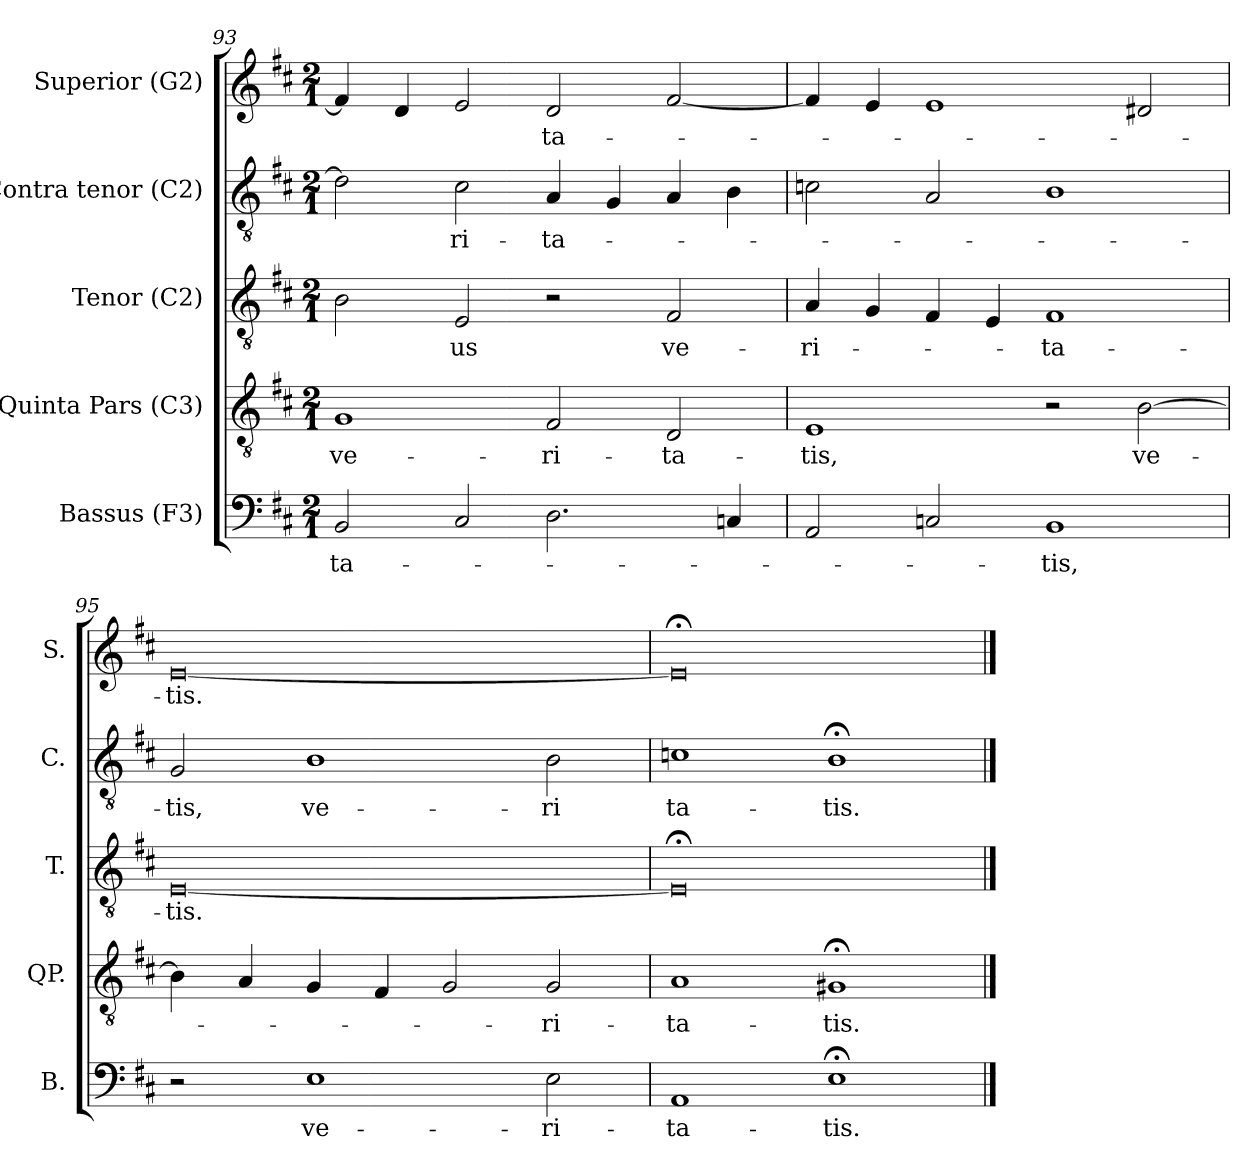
**kern	**text	**kern	**text	**kern	**text	**kern	**text	**kern	**text
*part5	*part5	*part4	*part4	*part3	*part3	*part2	*part2	*part1	*part1
*staff5	*staff5	*staff4	*staff4	*staff3	*staff3	*staff2	*staff2	*staff1	*staff1
*I"Bassus (F3)	*	*I"Quinta Pars (C3)	*	*I"Tenor (C2)	*	*I"Contra tenor (C2)	*	*I"Superior (G2)	*
*I'B.	*	*I'QP.	*	*I'T.	*	*I'C.	*	*I'S.	*
!!LO:LB:g=z
*clefF4	*	*clefGv2	*	*clefGv2	*	*clefGv2	*	*clefG2	*
*	*	*ITrd7c12	*	*ITrd7c12	*	*ITrd7c12	*	*	*
*k[f#c#]	*	*k[f#c#]	*	*k[f#c#]	*	*k[f#c#]	*	*k[f#c#]	*
*D:	*	*D:	*	*D:	*	*D:	*	*D:	*
*M2/1	*	*M2/1	*	*M2/1	*	*M2/1	*	*M2/1	*
=93	=93	=93	=93	=93	=93	=93	=93	=93	=93
!	!LO:LY:b:color=#000000	!	!	!	!	!	!	!	!
!	!	!	!LO:LY:b:color=#000000	!	!	!	!	!	!
2BBi/	-ta-	1GGi	ve-	2BBi\	.	2Di\]	.	4f#i/]	.
.	.	.	.	.	.	.	.	4di/	.
!	!	!	!	!	!LO:LY:b:color=#000000	!	!	!	!
!	!	!	!	!	!	!	!LO:LY:b:color=#000000	!	!
2C#i/	.	.	.	2EEi/	-us	2C#i\	-ri-	2ei/	.
!	!	!	!LO:LY:b:color=#000000	!	!	!	!	!	!
!	!	!	!	!	!	!	!LO:LY:b:color=#000000	!	!
!	!	!	!	!	!	!	!	!	!LO:LY:b:color=#000000
2.Di\	.	2FF#i/	-ri-	2r	.	4AAi/	-ta-	2di/	-ta-
.	.	.	.	.	.	4GGi/	.	.	.
!	!	!	!LO:LY:b:color=#000000	!	!	!	!	!	!
!	!	!	!	!	!LO:LY:b:color=#000000	!	!	!	!
.	.	2DDi/	-ta-	2FF#i/	ve-	4AAi/	.	[2f#i/	.
4Ci/	.	.	.	.	.	4BBi\	.	.	.
=94	=94	=94	=94	=94	=94	=94	=94	=94	=94
!	!	!	!LO:LY:b:color=#000000	!	!	!	!	!	!
!	!	!	!	!	!LO:LY:b:color=#000000	!	!	!	!
2AAi/	.	1EEi	-tis,	4AAi/	-ri-	2Ci\	.	4f#i/]	.
.	.	.	.	4GGi/	.	.	.	4ei/	.
2Ci/	.	.	.	4FF#i/	.	2AAi/	.	1ei	.
.	.	.	.	4EEi/	.	.	.	.	.
!	!LO:LY:b:color=#000000	!	!	!	!	!	!	!	!
!	!	!	!	!	!LO:LY:b:color=#000000	!	!	!	!
1BBi	-tis,	2r	.	1FF#i	-ta-	1BBi	.	.	.
!	!	!	!LO:LY:b:color=#000000	!	!	!	!	!	!
.	.	[2BBi\	ve-	.	.	.	.	2d#i/	.
=95	=95	=95	=95	=95	=95	=95	=95	=95	=95
!	!	!	!	!	!LO:LY:b:color=#000000	!	!	!	!
!	!	!	!	!	!	!	!LO:LY:b:color=#000000	!	!
!	!	!	!	!	!	!	!	!	!LO:LY:b:color=#000000
2r	.	4BBi\]	.	[0EEi	-tis.	2GGi/	-tis,	[0ei	-tis.
.	.	4AAi/	.	.	.	.	.	.	.
!	!LO:LY:b:color=#000000	!	!	!	!	!	!	!	!
!	!	!	!	!	!	!	!LO:LY:b:color=#000000	!	!
1Ei	ve-	4GGi/	.	.	.	1BBi	ve-	.	.
.	.	4FF#i/	.	.	.	.	.	.	.
.	.	2GGi/	.	.	.	.	.	.	.
!	!LO:LY:b:color=#000000	!	!	!	!	!	!	!	!
!	!	!	!LO:LY:b:color=#000000	!	!	!	!	!	!
!	!	!	!	!	!	!	!LO:LY:b:color=#000000	!	!
2Ei\	-ri-	2GGi/	-ri-	.	.	2BBi\	-ri	.	.
=96	=96	=96	=96	=96	=96	=96	=96	=96	=96
!	!LO:LY:b:color=#000000	!	!	!	!	!	!	!	!
!	!	!	!LO:LY:b:color=#000000	!	!	!	!	!	!
!	!	!	!	!	!	!	!LO:LY:b:color=#000000	!	!
1AAi	-ta-	1AAi	-ta-	0EE;i]	.	1Ci	ta-	0e;i]	.
!	!LO:LY:b:color=#000000	!	!	!	!	!	!	!	!
!	!	!	!LO:LY:b:color=#000000	!	!	!	!	!	!
!	!	!	!	!	!	!	!LO:LY:b:color=#000000	!	!
1E;i	-tis.	1GG#;i	-tis.	.	.	1BB;i	-tis.	.	.
==	==	==	==	==	==	==	==	==	==
*-	*-	*-	*-	*-	*-	*-	*-	*-	*-
